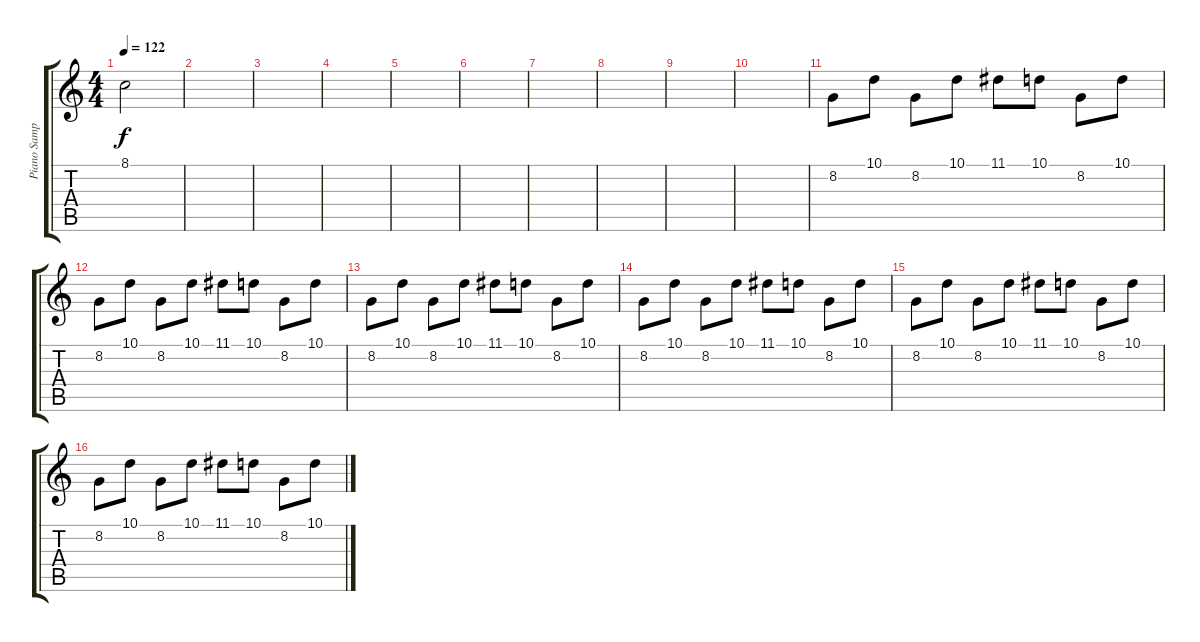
\track ("Piano Sample (Joe Hahn)" "Piano Samp") {instrument acousticgrandpiano}
\staff {score tabs}
\tuning (E4 B3 G3 D3 A2 E2) {hide}
\ts (4 4)
\tempo 122
\clef g2
\ks c
8.1.2{dy f} |
|
|
|
|
|
|
|
|
|
8.2.8 10.1.8 8.2.8 10.1.8 11.1.8 10.1.8 8.2.8 10.1.8 |
8.2.8 10.1.8 8.2.8 10.1.8 11.1.8 10.1.8 8.2.8 10.1.8 |
8.2.8 10.1.8 8.2.8 10.1.8 11.1.8 10.1.8 8.2.8 10.1.8 |
8.2.8 10.1.8 8.2.8 10.1.8 11.1.8 10.1.8 8.2.8 10.1.8 |
8.2.8 10.1.8 8.2.8 10.1.8 11.1.8 10.1.8 8.2.8 10.1.8 |
8.2.8 10.1.8 8.2.8 10.1.8 11.1.8 10.1.8 8.2.8 10.1.8
